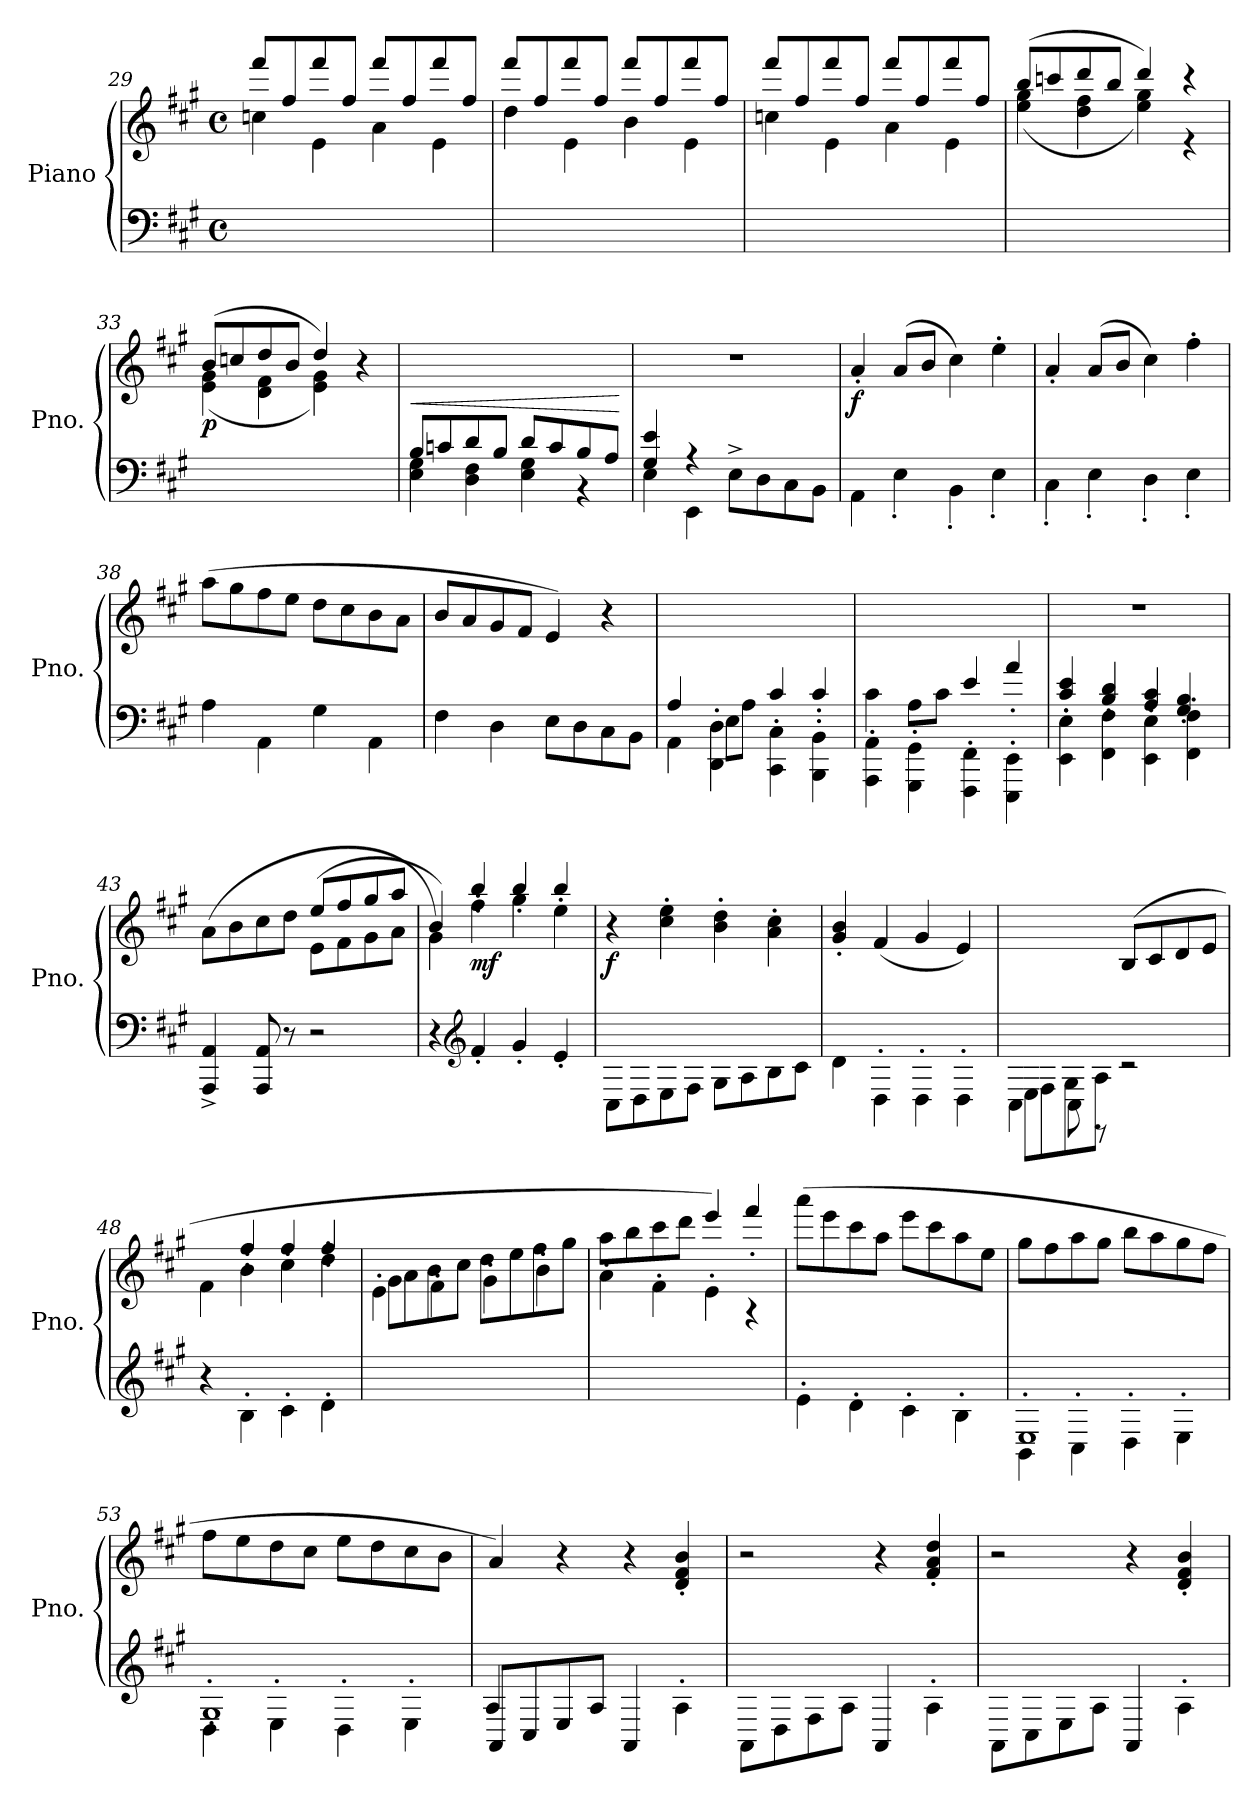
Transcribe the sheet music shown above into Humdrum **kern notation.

**kern	**kern	**dynam
*part1	*part1	*part1
*staff2	*staff1	*staff1/2
*I"Piano	*	*
*I'Pno.	*	*
*clefF4	*clefG2	*
*k[f#c#g#]	*k[f#c#g#]	*
*M4/4	*M4/4	*
*met(c)	*met(c)	*
=29	=29	=29
*	*^	*
1ryy	8fff#/L	4ccn\	.
.	8ff#/	.	.
.	8fff#/	4e\	.
.	8ff#/J	.	.
.	8fff#/L	4a\	.
.	8ff#/	.	.
.	8fff#/	4e\	.
.	8ff#/J	.	.
=30	=30	=30	=30
1ryy	8fff#/L	4dd\	.
.	8ff#/	.	.
.	8fff#/	4e\	.
.	8ff#/J	.	.
.	8fff#/L	4b\	.
.	8ff#/	.	.
.	8fff#/	4e\	.
.	8ff#/J	.	.
!!LO:PB:g=z	!!
=31	=31	=31	=31
1ryy	8fff#/L	4ccn\	.
.	8ff#/	.	.
.	8fff#/	4e\	.
.	8ff#/J	.	.
.	8fff#/L	4a\	.
.	8ff#/	.	.
.	8fff#/	4e\	.
.	8ff#/J	.	.
=32	=32	=32	=32
1ryy	(>8bb/L	(<4ee\ 4gg#\	.
.	8cccn/	.	.
.	8ddd/	4dd\ 4ff#\	.
.	8bb/J	.	.
.	4ddd/)	4ee\ 4gg#\)	.
.	4r	4r	.
=33	=33	=33	=33
!	!	!	!LO:DY:b
1ryy	(>8b/L	(<4e\ 4g#\	p
.	8ccn/	.	.
.	8dd/	4d\ 4f#\	.
.	8b/J	.	.
.	4dd/)	4e\ 4g#\)	.
.	4r	4ryy	.
=34	=34	=34	=34
*^	*	*	*
!	!	!	!	!LO:HP:b
*	*	*v	*v	*
8B/L	4E\ 4G#\	1reyy	<
8cn/	.	.	.
8d/	4D\ 4F#\	.	.
8B/J	.	.	.
8d/L	4E\ 4G#\	.	.
8c/	.	.	.
8B/	4r	.	.
8A/J	.	.	.
*v	*v	*	*
.	.	[
=35	=35	=35
*^	*	*
4G#/ 4e/	4E\	1r	.
4r	4EE\	.	.
2ryy	8E^\L	.	.
.	8D\	.	.
.	8C#\	.	.
.	8BB\J	.	.
=36	=36	=36	=36
!	!	!	!LO:DY:b
1ryy	4AA\	4a'/	f
.	4E'\	(>8a/L	.
.	.	8b/J	.
.	4BB'\	4cc#\)	.
.	4E'\	4ee'\	.
!!LO:LB:g=z
=37	=37	=37	=37
1ryy	4C#'\	4a'/	.
.	4E'\	(>8a/L	.
.	.	8b/J	.
.	4D'\	4cc#\)	.
.	4E'\	4ff#'\	.
=38	=38	=38	=38
1ryy	4A\	(>8aa\L	.
.	.	8gg#\	.
.	4AA\	8ff#\	.
.	.	8ee\J	.
.	4G#\	8dd\L	.
.	.	8cc#\	.
.	4AA\	8b\	.
.	.	8a\J	.
=39	=39	=39	=39
1ryy	4F#\	8b/L	.
.	.	8a/	.
.	4D\	8g#/	.
.	.	8f#/J	.
.	8E\L	4e/)	.
.	8D\	.	.
.	8C#\	4r	.
.	8BB\J	.	.
=40	=40	=40	=40
4AA\	4A/	1ryy	.
4DD\' 4D\'	8E\L	.	.
.	8A\J	.	.
4CC#\' 4C#\'	4c#/	.	.
4BBB\' 4BB\'	4c#'/	.	.
=41	=41	=41	=41
4AAA\' 4AA\'	4c#\	1ryy	.
4GGG#\' 4GG#\'	8A\L	.	.
.	8c#\J	.	.
4FFF#\' 4FF#\'	4e/	.	.
4EEE\' 4EE\'	4a'/	.	.
=42	=42	=42	=42
4EE\' 4E\'	4c#/' 4e/'	1r	.
4FF#\' 4F#\'	4B/' 4d/'	.	.
4EE\' 4E\'	4A/' 4c#/'	.	.
4FF#\' 4F#\'	4G#/' 4B/'	.	.
*v	*v	*	*
!!LO:LB:g=z
=43	=43	=43
*	*^	*
4AAA/^ 4AA/^	(>8a\L	4ryy	.
.	8b\	.	.
8AAA/ 8AA/	8cc#\	4ryy	.
8r	8dd\J	.	.
2r	8ee/L	(<8e\L	.
.	8ff#/	8f#\	.
.	8gg#/	8g#\	.
.	8aa/J	8a\J	.
=44	=44	=44	=44
4r	4g#\)	4b/)	.
*clefG2	*	*	*
!	!	!	!LO:DY:b
4f#'/	4ff#'\	4bb'/	mf
4g#'/	4gg#'\	4bb'/	.
4e'/	4ee'\	4bb'/	.
=45	=45	=45	=45
!	!	!	!LO:DY:b
*	*v	*v	*
8C#<\L	4r	f
8D\	.	.
8E\	4cc#\' 4ee\'	.
8F#<\J	.	.
8G#\L	4b\' 4dd\'	.
8A\	.	.
8B<\	4a\' 4cc#\'	.
8c#<\J	.	.
=46	=46	=46
4d<\	4g#/' 4b/'	.
4D'\	(<4f#/	.
4D'\	4g#/	.
4D'\	4e/)	.
=47	=47	=47
*^	*	*
4C#\	(<8E\L	4ryy	.
.	8F#\	.	.
8C#\	8G#\	4ryy	.
8rEE	8A\J	.	.
2ryy	2rc	(8B/L	.
.	.	8c#/	.
.	.	8d/	.
.	.	8e/J	.
*v	*v	*	*
=48	=48	=48
*	*^	*
4r	4f#\	4ryy	.
4B'\	4b'\	4ff#'/	.
4c#'\	4cc#'\	4ff#'/	.
4d'\	4dd'\	4ff#'/	.
!!LO:LB:g=z	!!
=49	=49	=49	=49
1ryy	4e'\	8g#\L	.
.	.	8a\	.
.	4f#'\	8b\	.
.	.	8cc#\J	.
.	4g#'\	8dd\L	.
.	.	8ee\	.
.	4b'\	8ff#\	.
.	.	8gg#\J	.
=50	=50	=50	=50
1ryy	4a'\	8aa\L	.
.	.	8bb\	.
.	4f#'\	8ccc#\	.
.	.	8ddd\J	.
.	4e'\	4eee/)	.
.	4rA	4fff#'/	.
*	*v	*v	*
=51	=51	=51
4e'\	(>8aaa\L	.
.	8eee\	.
4d'\	8ccc#\	.
.	8aa\J	.
4c#'\	8eee\L	.
.	8ccc#\	.
4B'\	8aa\	.
.	8ee\J	.
=52	=52	=52
*^	*	*
4BB'\	1E	8gg#\L	.
.	.	8ff#\	.
4C#'\	.	8aa\	.
.	.	8gg#\J	.
4D'\	.	8bb\L	.
.	.	8aa\	.
4E'\	.	8gg#\	.
.	.	8ff#\J	.
=53	=53	=53	=53
4D'\	1G#'	8ff#\L	.
.	.	8ee\	.
4E'\	.	8dd\	.
.	.	8cc#\J	.
4D'\	.	8ee\L	.
.	.	8dd\	.
4E'\	.	8cc#\	.
.	.	8b\J	.
=54	=54	=54	=54
8AA/L	4A/	4a/)	.
8C#/	.	.	.
8E/	4ryy	4r	.
8A/J	.	.	.
4AA/	2ryy	4r	.
4A'\	.	4d/' 4f#/' 4b/'	.
*v	*v	*	*
!!LO:LB:g=z
=55	=55	=55
8AA\L	2r	.
8D\	.	.
8F#\	.	.
8A\J	.	.
4AA/	4r	.
4A'\	4f#/' 4a/' 4dd/'	.
=56	=56	=56
8AA\L	2r	.
8C#\	.	.
8E\	.	.
8A\J	.	.
4AA/	4r	.
4A'\	4d/' 4f#/' 4b/'	.
=	=	=
*-	*-	*-
